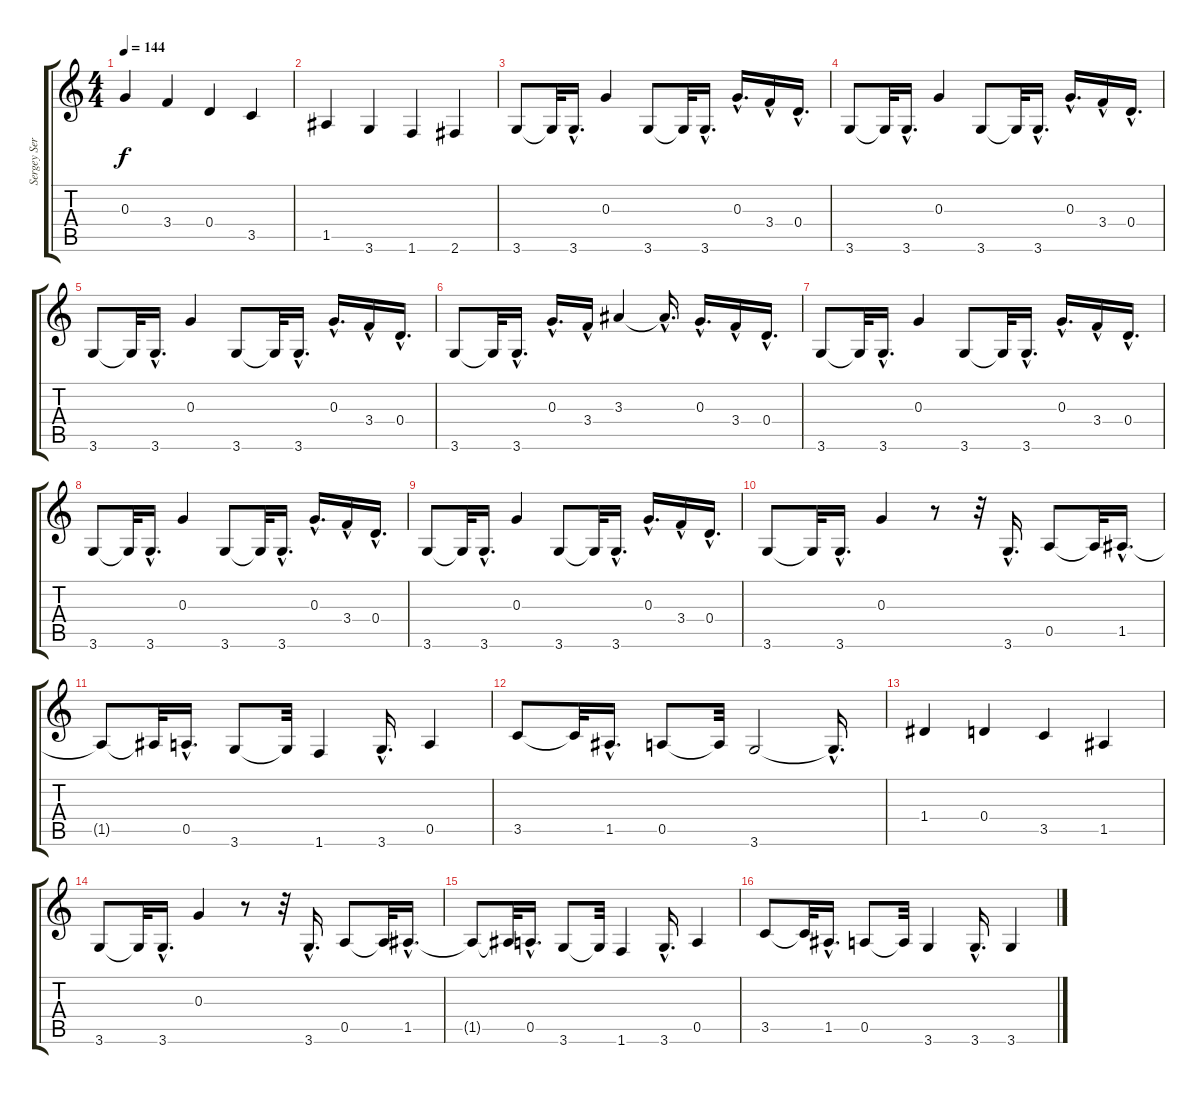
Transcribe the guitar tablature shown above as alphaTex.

\track ("Sergey Seryogin" "Sergey Ser") {instrument distortionguitar}
\staff {score tabs}
\tuning (E4 B3 G3 D3 A2 E2) {hide}
\ts (4 4)
\tempo 144
\clef g2
\ks c
0.3.4{dy f} 3.4.4 0.4.4 3.5.4 |
1.5.4 3.6.4 1.6.4 2.6.4 |
3.6.8 3.6{t}.32 3.6{hac}.16{d} 0.3.4 3.6.8 3.6{t}.32 3.6{hac}.16{d} 0.3{hac}.16{d} 3.4{hac}.16 0.4{hac}.16{d} |
3.6.8 3.6{t}.32 3.6{hac}.16{d} 0.3.4 3.6.8 3.6{t}.32 3.6{hac}.16{d} 0.3{hac}.16{d} 3.4{hac}.16 0.4{hac}.16{d} |
3.6.8 3.6{t}.32 3.6{hac}.16{d} 0.3.4 3.6.8 3.6{t}.32 3.6{hac}.16{d} 0.3{hac}.16{d} 3.4{hac}.16 0.4{hac}.16{d} |
3.6.8 3.6{t}.32 3.6{hac}.16{d} 0.3{hac}.16{d} 3.4{hac}.16 3.3.4 3.3{hac t}.16{d} 0.3{hac}.16{d} 3.4{hac}.16 0.4{hac}.16{d} |
3.6.8 3.6{t}.32 3.6{hac}.16{d} 0.3.4 3.6.8 3.6{t}.32 3.6{hac}.16{d} 0.3{hac}.16{d} 3.4{hac}.16 0.4{hac}.16{d} |
3.6.8 3.6{t}.32 3.6{hac}.16{d} 0.3.4 3.6.8 3.6{t}.32 3.6{hac}.16{d} 0.3{hac}.16{d} 3.4{hac}.16 0.4{hac}.16{d} |
3.6.8 3.6{t}.32 3.6{hac}.16{d} 0.3.4 3.6.8 3.6{t}.32 3.6{hac}.16{d} 0.3{hac}.16{d} 3.4{hac}.16 0.4{hac}.16{d} |
3.6.8 3.6{t}.32 3.6{hac}.16{d} 0.3.4 r.8 r.32 3.6{hac}.16{d} 0.5.8 0.5{t}.32 1.5{hac}.16{d} |
1.5{t}.8 1.5{t}.32 0.5{hac}.16{d} 3.6.8 3.6{t}.32 1.6.4 3.6{hac}.16{d} 0.5.4 |
3.5.8 3.5{t}.32 1.5{hac}.16{d} 0.5.8 0.5{t}.32 3.6.2 3.6{hac t}.16{d} |
1.4.4 0.4.4 3.5.4 1.5.4 |
3.6.8 3.6{t}.32 3.6{hac}.16{d} 0.3.4 r.8 r.32 3.6{hac}.16{d} 0.5.8 0.5{t}.32 1.5{hac}.16{d} |
1.5{t}.8 1.5{t}.32 0.5{hac}.16{d} 3.6.8 3.6{t}.32 1.6.4 3.6{hac}.16{d} 0.5.4 |
3.5.8 3.5{t}.32 1.5{hac}.16{d} 0.5.8 0.5{t}.32 3.6.4 3.6{hac}.16{d} 3.6.4
